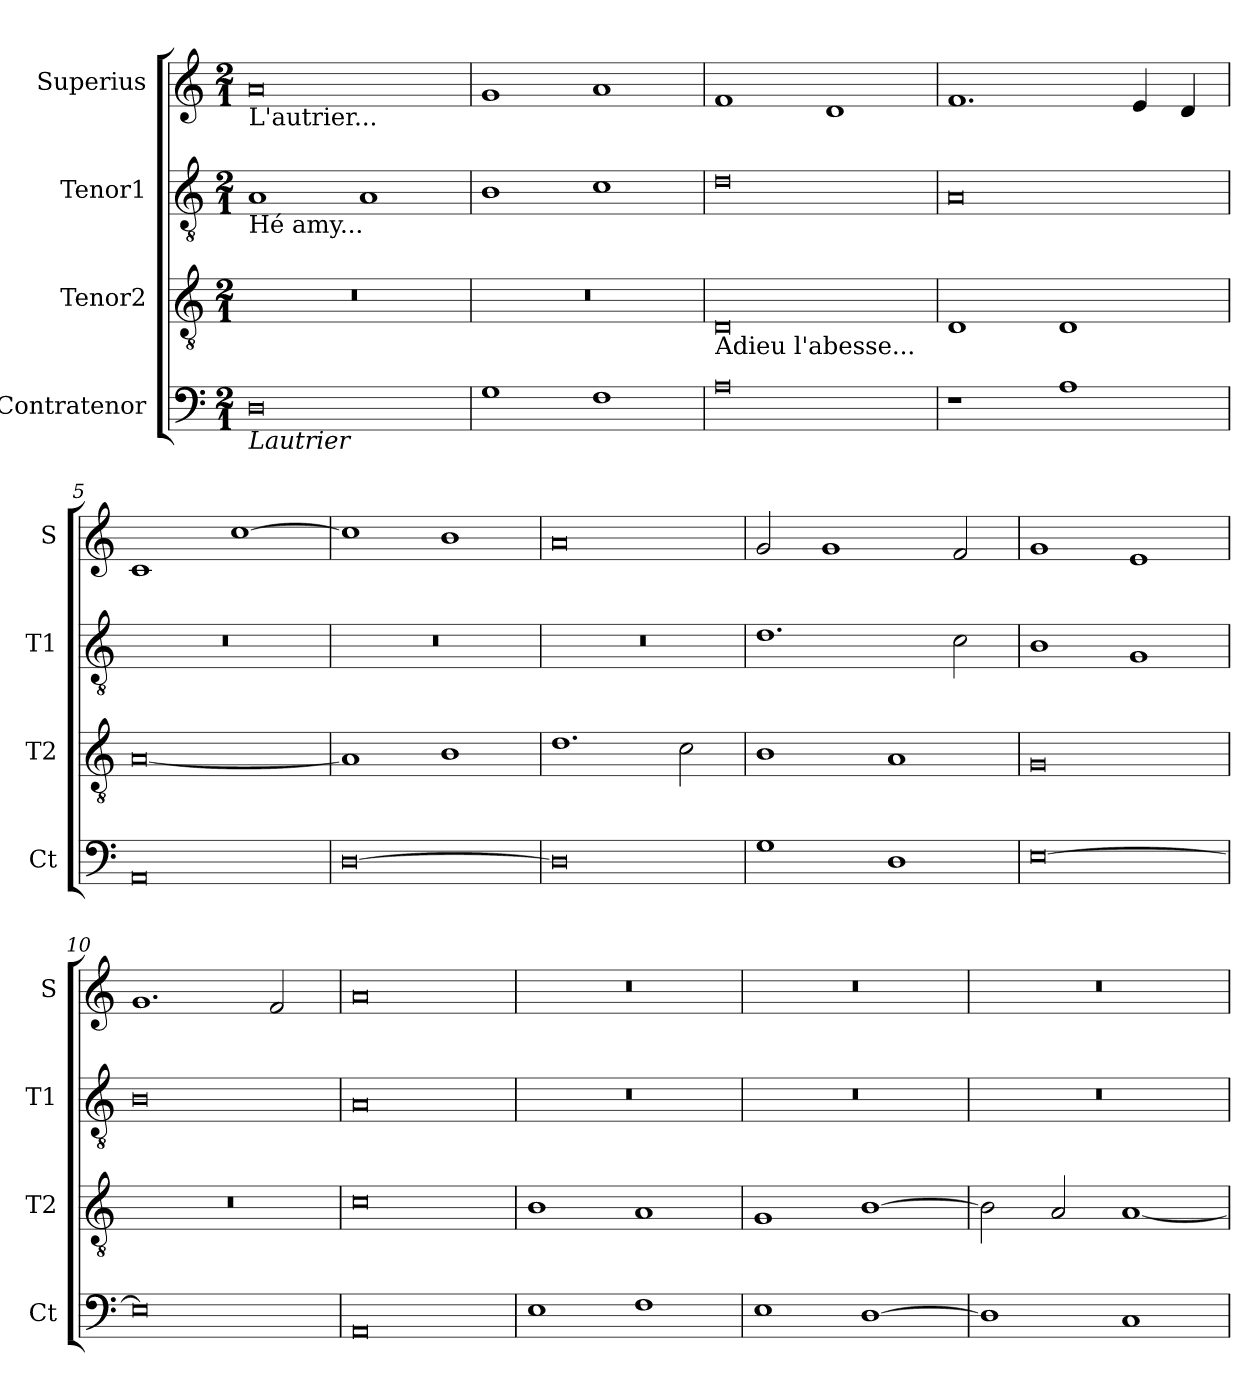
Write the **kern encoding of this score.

**kern	**kern	**kern	**kern
*part4	*part3	*part2	*part1
*staff4	*staff3	*staff2	*staff1
*I"Contratenor	*I"Tenor2	*I"Tenor1	*I"Superius
*I'Ct	*I'T2	*I'T1	*I'S
*clefF4	*clefGv2	*clefGv2	*clefG2
*k[]	*k[]	*k[]	*k[]
*M2/1	*M2/1	*M2/1	*M2/1
=1	=1	=1	=1
!	!	!	!LO:TX:b:t=L'autrier...
!	!	!LO:TX:b:t=Hé amy...	!
!LO:TX:b:i:t=Lautrier	!	!	!
0D	0r	1A	0a
.	.	1A	.
=2	=2	=2	=2
1G	0r	1B	1g
1F	.	1c	1a
=3	=3	=3	=3
!	!LO:TX:b:t=Adieu l'abesse...	!	!
0A	0D	0d	1f
.	.	.	1d
=4	=4	=4	=4
1r	1D	0A	1.f
1A	1D	.	.
.	.	.	4e/
.	.	.	4d/
=5	=5	=5	=5
0AA	[0A	0r	1c
.	.	.	[1cc
=6	=6	=6	=6
[0D	1A]	0r	1cc]
.	1B	.	1b
=7	=7	=7	=7
0D]	1.d	0r	0a
.	2c\	.	.
=8	=8	=8	=8
1G	1B	1.d	2g/
.	.	.	1g
1D	1A	.	.
.	.	2c\	2f/
=9	=9	=9	=9
[0E	0G	1B	1g
.	.	1G	1e
=10	=10	=10	=10
0E]	0r	0B	1.g
.	.	.	2f/
=11	=11	=11	=11
0AA	0c	0A	0a
=12	=12	=12	=12
1E	1B	0r	0r
1F	1A	.	.
=13	=13	=13	=13
1E	1G	0r	0r
[1D	[1B	.	.
=14	=14	=14	=14
1D]	2B\]	0r	0r
.	2A/	.	.
1C	[1A	.	.
=	=	=	=
*-	*-	*-	*-
